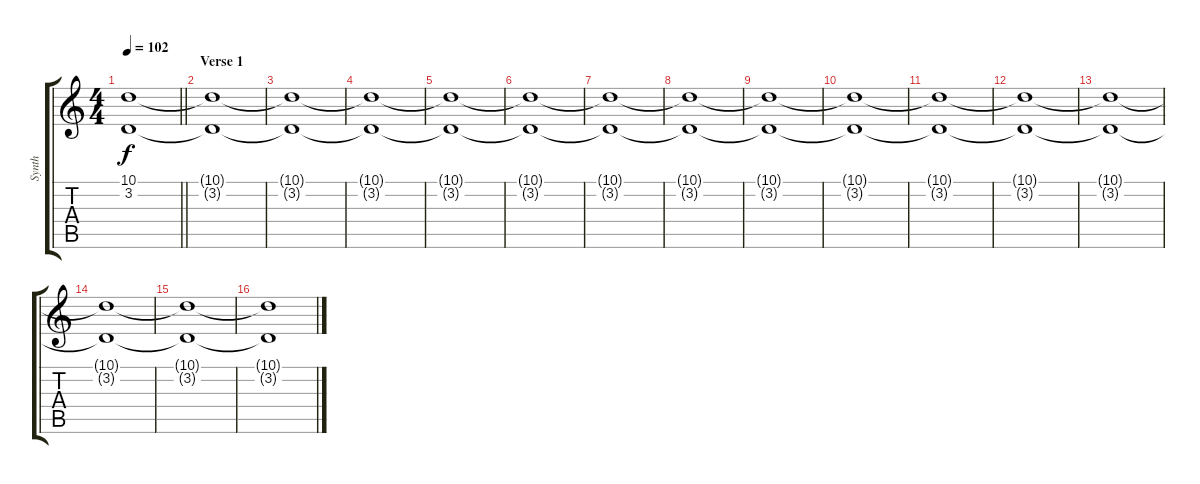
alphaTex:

\track ("Synth" "Synth") {instrument pad8sweep}
\staff {score tabs}
\tuning (E4 B3 G3 D3 A2 E2) {hide}
\ts (4 4)
\tempo 102
\clef g2
\barLineRight lightlight
\ks c
(10.1{t} 3.2{t}).1{dy f} |
\section ("" "Verse 1")
(10.1{t} 3.2{t}).1 |
(10.1{t} 3.2{t}).1 |
(10.1{t} 3.2{t}).1 |
(10.1{t} 3.2{t}).1 |
(10.1{t} 3.2{t}).1 |
(10.1{t} 3.2{t}).1 |
(10.1{t} 3.2{t}).1 |
(10.1{t} 3.2{t}).1 |
(10.1{t} 3.2{t}).1 |
(10.1{t} 3.2{t}).1 |
(10.1{t} 3.2{t}).1 |
(10.1{t} 3.2{t}).1 |
(10.1{t} 3.2{t}).1 |
(10.1{t} 3.2{t}).1 |
(10.1{t} 3.2{t}).1
